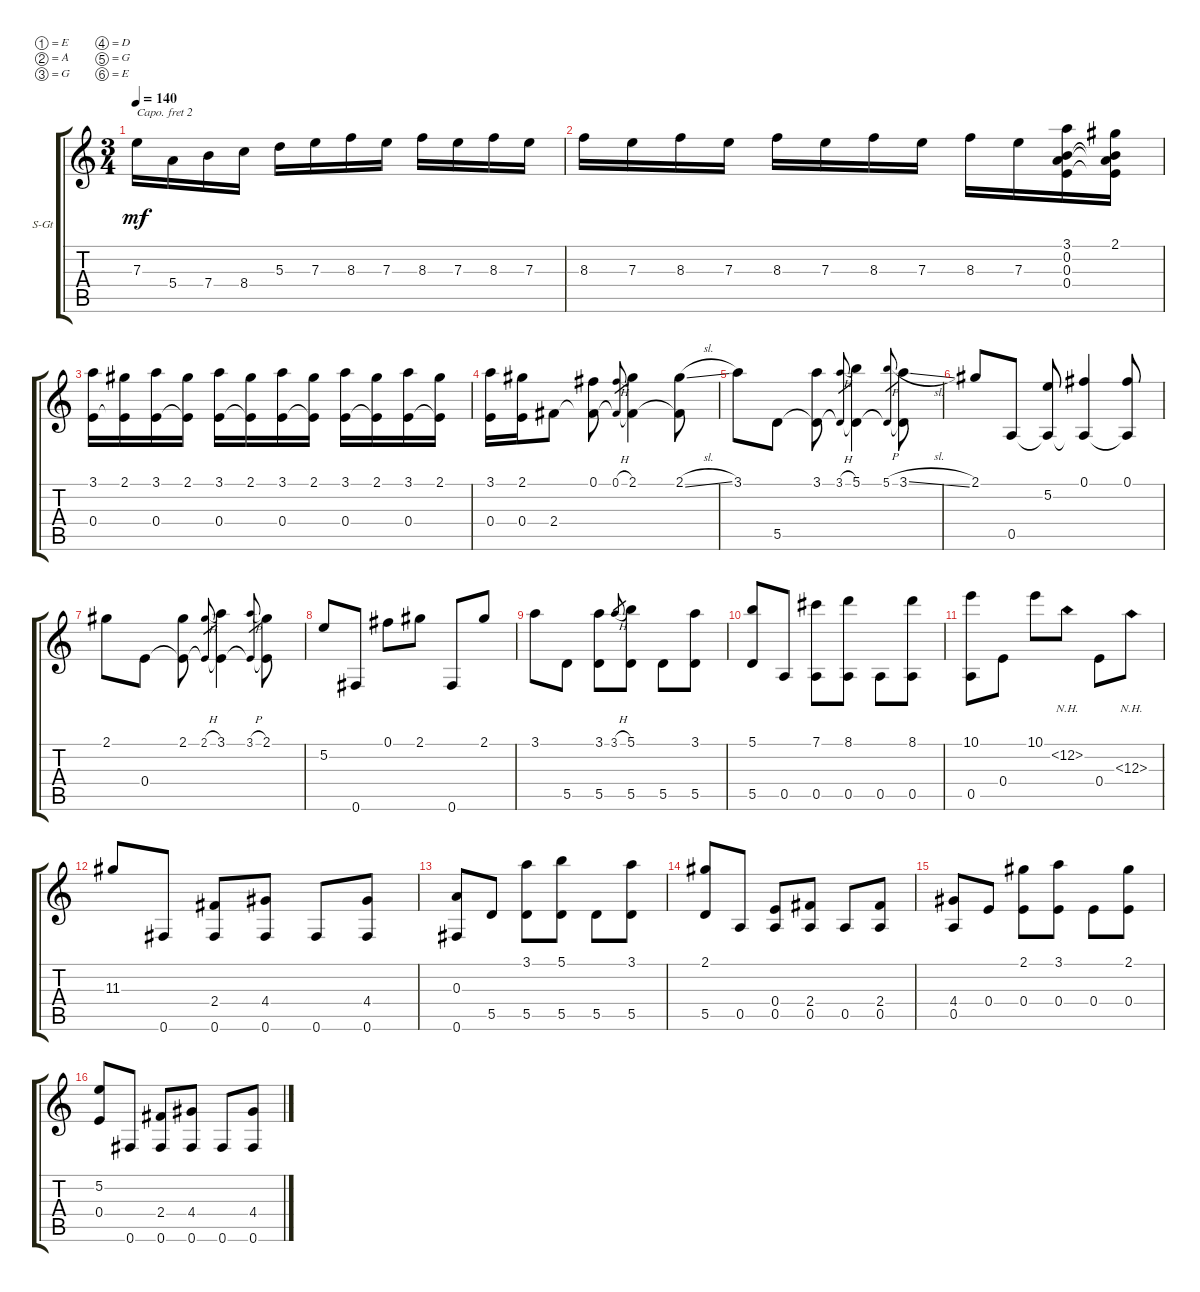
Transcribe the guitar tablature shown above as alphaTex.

\bracketExtendMode groupsimilarinstruments
\firstSystemTrackNameOrientation horizontal
\otherSystemsTrackNameOrientation horizontal
\track ("Äîðîæêà 1" "S-Gt") {instrument acousticguitarsteel}
\staff {score tabs}
\capo 2
\tuning (E4 A3 G3 D3 G2 E2)
\ts (3 4)
\tempo 140
\clef g2
\ks c
7.3.16{dy mf} 5.4.16 7.4.16 8.4.16 5.3.16 7.3.16 8.3.16 7.3.16 8.3.16 7.3.16 8.3.16 7.3.16 |
8.3.16 7.3.16 8.3.16 7.3.16 8.3.16 7.3.16 8.3.16 7.3.16 8.3.16 7.3.16 (3.1 0.2 0.3 0.4).16 (2.1 0.2{t} 0.3{t} 0.4{t}).16 |
(3.1 0.4).16 (2.1 0.4{t}).16 (3.1 0.4).16 (2.1 0.4{t}).16 (3.1 0.4).16 (2.1 0.4{t}).16 (3.1 0.4).16 (2.1 0.4{t}).16 (3.1 0.4).16 (2.1 0.4{t}).16 (3.1 0.4).16 (2.1 0.4{t}).16 |
(3.1 0.4).16 (2.1 0.4).16 2.4.8 (0.1 2.4{t}).8 (0.1{h} 2.4{t}).8{gr} (2.1 2.4{t}).4 (2.1{sl} 2.4{t}).8 |
3.1.8 5.5.8 (3.1 5.5{t}).8 (3.1{h} 5.5{t}).8{gr} (5.1 5.5{t}).4 (5.1{h} 5.5{t}).8{gr} (3.1{sl} 5.5{t}).8 |
2.1.8 0.5.8 (5.2 0.5{t}).8 (0.1 0.5{t}).4 (0.1 0.5{t}).8 |
2.1.8 0.4.8 (2.1 0.4{t}).8 (2.1{h} 0.4{t}).8{gr} (3.1 0.4{t}).4 (3.1{h} 0.4{t}).8{gr} (2.1 0.4{t}).8 |
5.2.8 0.6.8 0.1.8 2.1.8 0.6.8 2.1.8 |
3.1.8 5.5.8 (3.1 5.5).8 3.1{h}.8{gr} (5.1 5.5).8 5.5.8 (3.1 5.5).8 |
(5.1 5.5).8 0.5.8 (7.1 0.5).8 (8.1 0.5).8 0.5.8 (8.1 0.5).8 |
(10.1 0.5).8 0.4.8 10.1.8 12.2{nh}.8 0.4.8 12.3{nh}.8 |
11.3.8 0.6.8 (0.6 2.4).8 (0.6 4.4).8 0.6.8 (0.6 4.4).8 |
(0.6 0.3).8 5.5.8 (5.5 3.1).8 (5.5 5.1).8 5.5.8 (5.5 3.1).8 |
(5.5 2.1).8 0.5.8 (0.5 0.4).8 (0.5 2.4).8 0.5.8 (0.5 2.4).8 |
(0.5 4.4).8 0.4.8 (0.4 2.1).8 (0.4 3.1).8 0.4.8 (0.4 2.1).8 |
(0.4 5.2).8 0.6.8 (0.6 2.4).8 (0.6 4.4).8 0.6.8 (0.6 4.4).8
